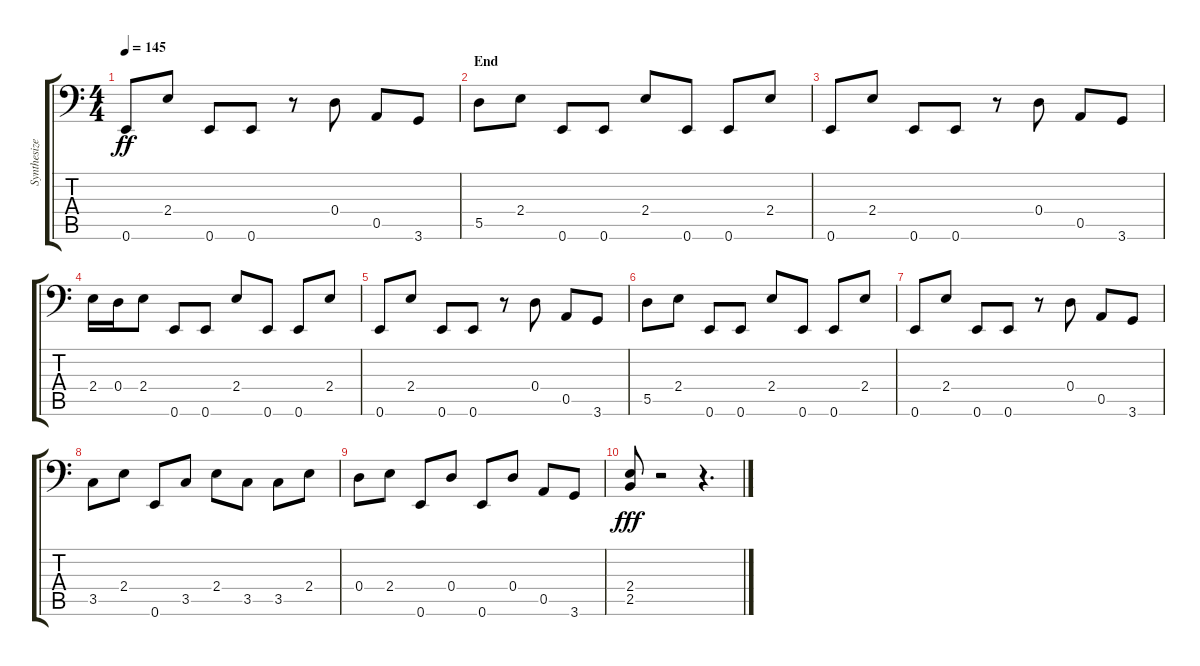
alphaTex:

\track ("Synthesizer" "Synthesize") {instrument pad3polysynth}
\staff {score tabs}
\tuning (E4 B3 G3 D3 A2 E2) {hide}
\ts (4 4)
\tempo 145
\clef f4
\ks c
0.6.8{dy ff} 2.4.8 0.6.8 0.6.8 r.8 0.4.8 0.5.8 3.6.8 |
\section ("" "End")
5.5.8 2.4.8 0.6.8 0.6.8 2.4.8 0.6.8 0.6.8 2.4.8 |
0.6.8 2.4.8 0.6.8 0.6.8 r.8 0.4.8 0.5.8 3.6.8 |
2.4.16 0.4.16 2.4.8 0.6.8 0.6.8 2.4.8 0.6.8 0.6.8 2.4.8 |
0.6.8 2.4.8 0.6.8 0.6.8 r.8 0.4.8 0.5.8 3.6.8 |
5.5.8 2.4.8 0.6.8 0.6.8 2.4.8 0.6.8 0.6.8 2.4.8 |
0.6.8 2.4.8 0.6.8 0.6.8 r.8 0.4.8 0.5.8 3.6.8 |
3.5.8 2.4.8 0.6.8 3.5.8 2.4.8 3.5.8 3.5.8 2.4.8 |
0.4.8 2.4.8 0.6.8 0.4.8 0.6.8 0.4.8 0.5.8 3.6.8 |
(2.4 2.5).8{dy fff} r.2 r.4{d}
